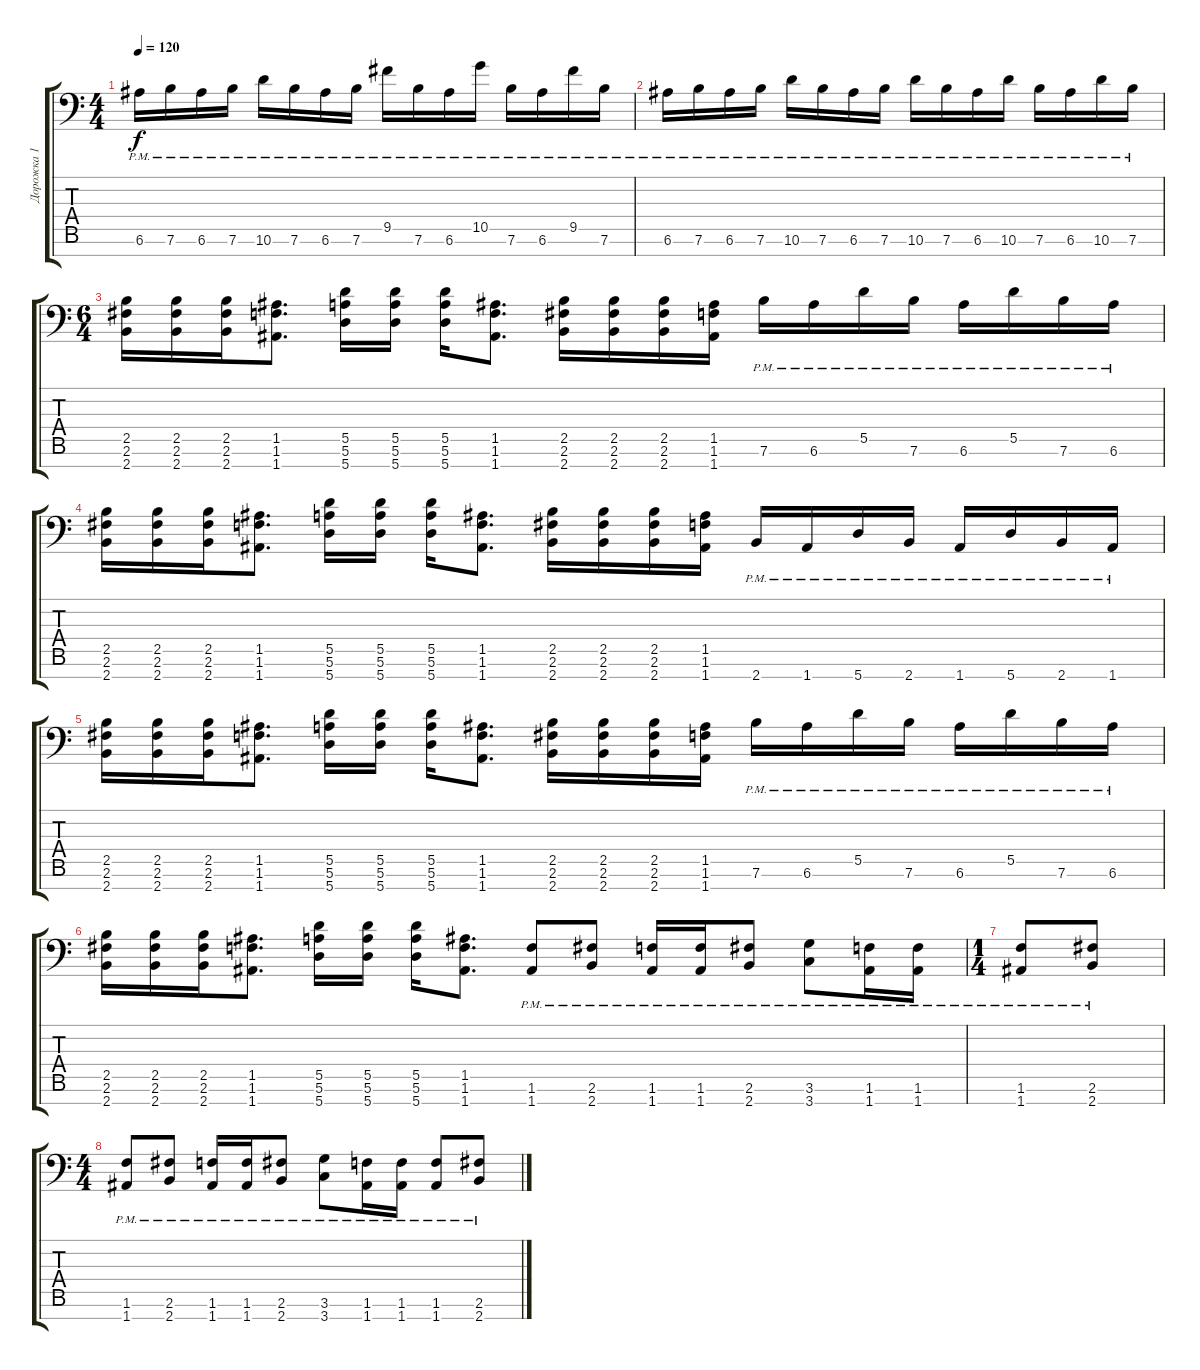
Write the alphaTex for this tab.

\track ("Дорожка 1" "Дорожка 1") {instrument distortionguitar}
\staff {score tabs}
\tuning (E4 B3 G3 D3 A2 E2 A1) {hide}
\ts (4 4)
\tempo 120
\clef f4
\ks c
6.6{pm}.16{dy f} 7.6{pm}.16 6.6{pm}.16 7.6{pm}.16 10.6{pm}.16 7.6{pm}.16 6.6{pm}.16 7.6{pm}.16 9.5{pm}.16 7.6{pm}.16 6.6{pm}.16 10.5{pm}.16 7.6{pm}.16 6.6{pm}.16 9.5{pm}.16 7.6{pm}.16 |
6.6{pm}.16 7.6{pm}.16 6.6{pm}.16 7.6{pm}.16 10.6{pm}.16 7.6{pm}.16 6.6{pm}.16 7.6{pm}.16 10.6{pm}.16 7.6{pm}.16 6.6{pm}.16 10.6{pm}.16 7.6{pm}.16 6.6{pm}.16 10.6{pm}.16 7.6{pm}.16 |
\ts (6 4)
(2.5 2.6 2.7).16 (2.5 2.6 2.7).16 (2.5 2.6 2.7).16 (1.5 1.6 1.7).8{d} (5.5 5.6 5.7).16 (5.5 5.6 5.7).16 (5.5 5.6 5.7).16 (1.5 1.6 1.7).8{d} (2.5 2.6 2.7).16 (2.5 2.6 2.7).16 (2.5 2.6 2.7).16 (1.5 1.6 1.7).16 7.6{pm}.16 6.6{pm}.16 5.5{pm}.16 7.6{pm}.16 6.6{pm}.16 5.5{pm}.16 7.6{pm}.16 6.6{pm}.16 |
(2.5 2.6 2.7).16 (2.5 2.6 2.7).16 (2.5 2.6 2.7).16 (1.5 1.6 1.7).8{d} (5.5 5.6 5.7).16 (5.5 5.6 5.7).16 (5.5 5.6 5.7).16 (1.5 1.6 1.7).8{d} (2.5 2.6 2.7).16 (2.5 2.6 2.7).16 (2.5 2.6 2.7).16 (1.5 1.6 1.7).16 2.7{pm}.16 1.7{pm}.16 5.7{pm}.16 2.7{pm}.16 1.7{pm}.16 5.7{pm}.16 2.7{pm}.16 1.7{pm}.16 |
(2.5 2.6 2.7).16 (2.5 2.6 2.7).16 (2.5 2.6 2.7).16 (1.5 1.6 1.7).8{d} (5.5 5.6 5.7).16 (5.5 5.6 5.7).16 (5.5 5.6 5.7).16 (1.5 1.6 1.7).8{d} (2.5 2.6 2.7).16 (2.5 2.6 2.7).16 (2.5 2.6 2.7).16 (1.5 1.6 1.7).16 7.6{pm}.16 6.6{pm}.16 5.5{pm}.16 7.6{pm}.16 6.6{pm}.16 5.5{pm}.16 7.6{pm}.16 6.6{pm}.16 |
(2.5 2.6 2.7).16 (2.5 2.6 2.7).16 (2.5 2.6 2.7).16 (1.5 1.6 1.7).8{d} (5.5 5.6 5.7).16 (5.5 5.6 5.7).16 (5.5 5.6 5.7).16 (1.5 1.6 1.7).8{d} (1.6{pm} 1.7{pm}).8 (2.6{pm} 2.7{pm}).8 (1.6{pm} 1.7{pm}).16 (1.6{pm} 1.7{pm}).16 (2.6{pm} 2.7{pm}).8 (3.6{pm} 3.7{pm}).8 (1.6{pm} 1.7{pm}).16 (1.6{pm} 1.7{pm}).16 |
\ts (1 4)
(1.6{pm} 1.7{pm}).8 (2.6{pm} 2.7{pm}).8 |
\ts (4 4)
(1.6{pm} 1.7{pm}).8 (2.6{pm} 2.7{pm}).8 (1.6{pm} 1.7{pm}).16 (1.6{pm} 1.7{pm}).16 (2.6{pm} 2.7{pm}).8 (3.6{pm} 3.7{pm}).8 (1.6{pm} 1.7{pm}).16 (1.6{pm} 1.7{pm}).16 (1.6{pm} 1.7{pm}).8 (2.6{pm} 2.7{pm}).8
